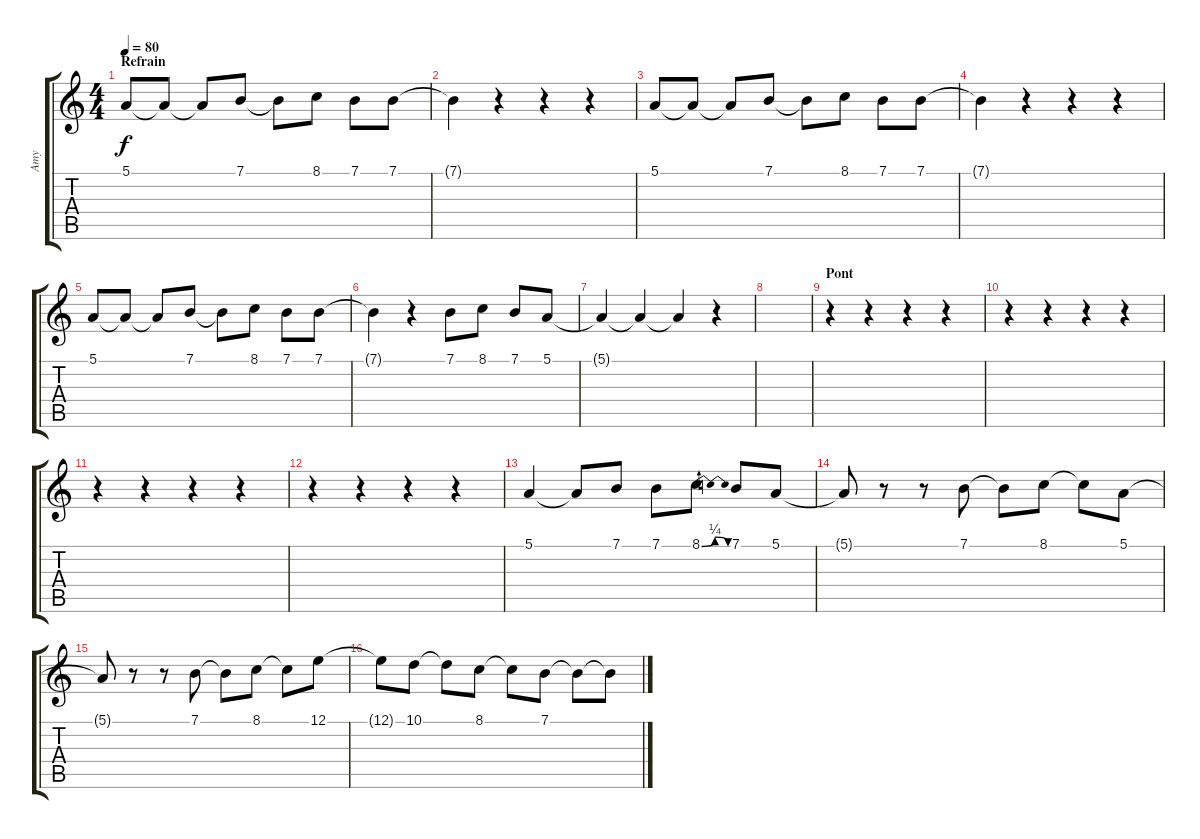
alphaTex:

\track ("Amy" "Amy") {instrument ocarina}
\staff {score tabs}
\tuning (E4 B3 G3 D3 A2 E2) {hide}
\ts (4 4)
\section ("" "Refrain")
\tempo 80
\clef g2
\ks c
5.1.8{dy f} 5.1{t}.8 5.1{t}.8 7.1.8 7.1{t}.8 8.1.8 7.1.8 7.1.8 |
7.1{t}.4 r.4 r.4 r.4 |
5.1.8 5.1{t}.8 5.1{t}.8 7.1.8 7.1{t}.8 8.1.8 7.1.8 7.1.8 |
7.1{t}.4 r.4 r.4 r.4 |
5.1.8 5.1{t}.8 5.1{t}.8 7.1.8 7.1{t}.8 8.1.8 7.1.8 7.1.8 |
7.1{t}.4 r.4 7.1.8 8.1.8 7.1.8 5.1.8 |
5.1{t}.4 5.1{t}.4 5.1{t}.4 r.4 |
|
\section ("" "Pont")
r.4 r.4 r.4 r.4 |
r.4 r.4 r.4 r.4 |
r.4 r.4 r.4 r.4 |
r.4 r.4 r.4 r.4 |
5.1.4 5.1{t}.8 7.1.8 7.1.8 8.1{be (bendrelease 0 0 30 1 30 1 60 0)}.8 7.1.8 5.1.8 |
5.1{t}.8 r.8 r.8 7.1.8 7.1{t}.8 8.1.8 8.1{t}.8 5.1.8 |
5.1{t}.8 r.8 r.8 7.1.8 7.1{t}.8 8.1.8 8.1{t}.8 12.1.8 |
12.1{t}.8 10.1.8 10.1{t}.8 8.1.8 8.1{t}.8 7.1.8 7.1{t}.8 7.1{t}.8
